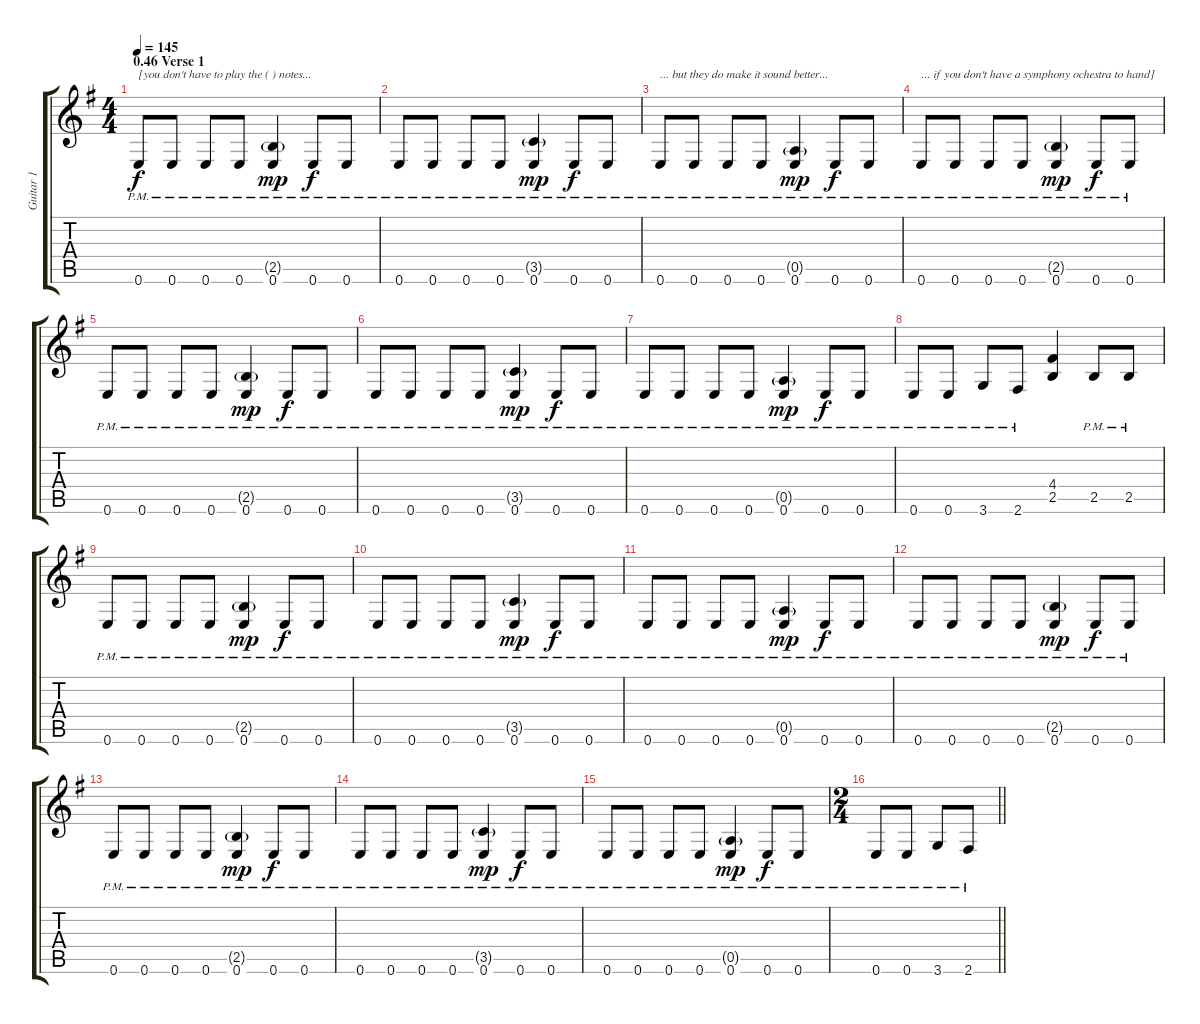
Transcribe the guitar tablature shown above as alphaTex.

\track ("Guitar 1" "Guitar 1") {instrument distortionguitar}
\staff {score tabs}
\tuning (E4 B3 G3 D3 A2 E2) {hide}
\ts (4 4)
\section ("" "0.46 Verse 1")
\tempo 145
\clef g2
\ks eminor
0.6{pm}.8{txt "[you don't have to play the ( ) notes..." dy f} 0.6{pm}.8 0.6{pm}.8 0.6{pm}.8 (2.5{g pm} 0.6{pm}).4{dy mp} 0.6{pm}.8{dy f} 0.6{pm}.8 |
0.6{pm}.8 0.6{pm}.8 0.6{pm}.8 0.6{pm}.8 (3.5{g pm} 0.6{pm}).4{dy mp} 0.6{pm}.8{dy f} 0.6{pm}.8 |
0.6{pm}.8{txt "... but they do make it sound better..."} 0.6{pm}.8 0.6{pm}.8 0.6{pm}.8 (0.5{g pm} 0.6{pm}).4{dy mp} 0.6{pm}.8{dy f} 0.6{pm}.8 |
0.6{pm}.8{txt "... if you don't have a symphony ochestra to hand]"} 0.6{pm}.8 0.6{pm}.8 0.6{pm}.8 (2.5{g pm} 0.6{pm}).4{dy mp} 0.6{pm}.8{dy f} 0.6{pm}.8 |
0.6{pm}.8 0.6{pm}.8 0.6{pm}.8 0.6{pm}.8 (2.5{g pm} 0.6{pm}).4{dy mp} 0.6{pm}.8{dy f} 0.6{pm}.8 |
0.6{pm}.8 0.6{pm}.8 0.6{pm}.8 0.6{pm}.8 (3.5{g pm} 0.6{pm}).4{dy mp} 0.6{pm}.8{dy f} 0.6{pm}.8 |
0.6{pm}.8 0.6{pm}.8 0.6{pm}.8 0.6{pm}.8 (0.5{g pm} 0.6{pm}).4{dy mp} 0.6{pm}.8{dy f} 0.6{pm}.8 |
0.6{pm}.8 0.6{pm}.8 3.6{pm}.8 2.6{pm}.8 (4.4 2.5).4 2.5{pm}.8 2.5{pm}.8 |
0.6{pm}.8 0.6{pm}.8 0.6{pm}.8 0.6{pm}.8 (2.5{g pm} 0.6{pm}).4{dy mp} 0.6{pm}.8{dy f} 0.6{pm}.8 |
0.6{pm}.8 0.6{pm}.8 0.6{pm}.8 0.6{pm}.8 (3.5{g pm} 0.6{pm}).4{dy mp} 0.6{pm}.8{dy f} 0.6{pm}.8 |
0.6{pm}.8 0.6{pm}.8 0.6{pm}.8 0.6{pm}.8 (0.5{g pm} 0.6{pm}).4{dy mp} 0.6{pm}.8{dy f} 0.6{pm}.8 |
0.6{pm}.8 0.6{pm}.8 0.6{pm}.8 0.6{pm}.8 (2.5{g pm} 0.6{pm}).4{dy mp} 0.6{pm}.8{dy f} 0.6{pm}.8 |
0.6{pm}.8 0.6{pm}.8 0.6{pm}.8 0.6{pm}.8 (2.5{g pm} 0.6{pm}).4{dy mp} 0.6{pm}.8{dy f} 0.6{pm}.8 |
0.6{pm}.8 0.6{pm}.8 0.6{pm}.8 0.6{pm}.8 (3.5{g pm} 0.6{pm}).4{dy mp} 0.6{pm}.8{dy f} 0.6{pm}.8 |
0.6{pm}.8 0.6{pm}.8 0.6{pm}.8 0.6{pm}.8 (0.5{g pm} 0.6{pm}).4{dy mp} 0.6{pm}.8{dy f} 0.6{pm}.8 |
\ts (2 4)
\barLineRight lightlight
0.6{pm}.8 0.6{pm}.8 3.6{pm}.8 2.6{pm}.8
